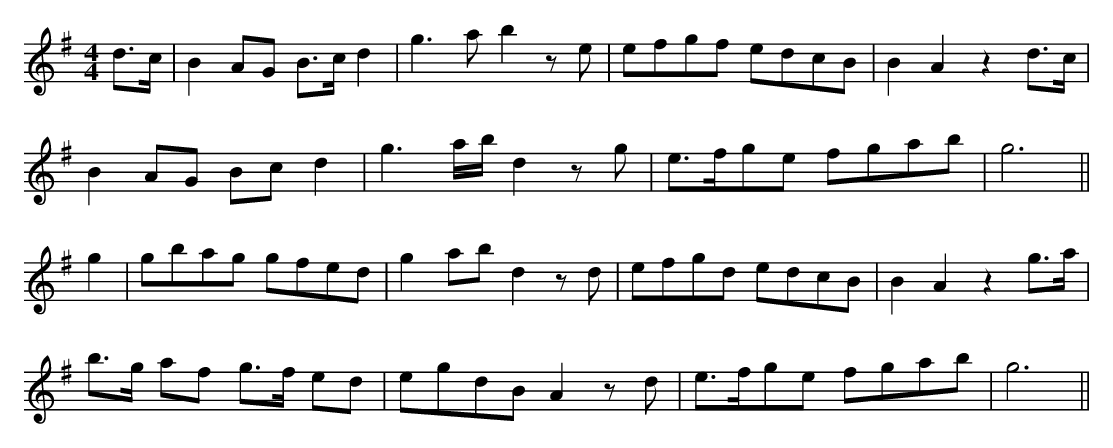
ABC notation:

X:1
M:4/4
K:G
d>c|B2 AG B>c d2|g3 a b2 ze|efgf edcB|B2 A2 z2 d>c|
B2 AG Bc d2|g3 a/b/ d2 zg|e>fge fgab|g6||
g2|gbag gfed|g2 ab d2 zd|efgd edcB|B2 A2 z2 g>a|
b>g af g>f ed|egdB A2 zd|e>fge fgab|g6||
